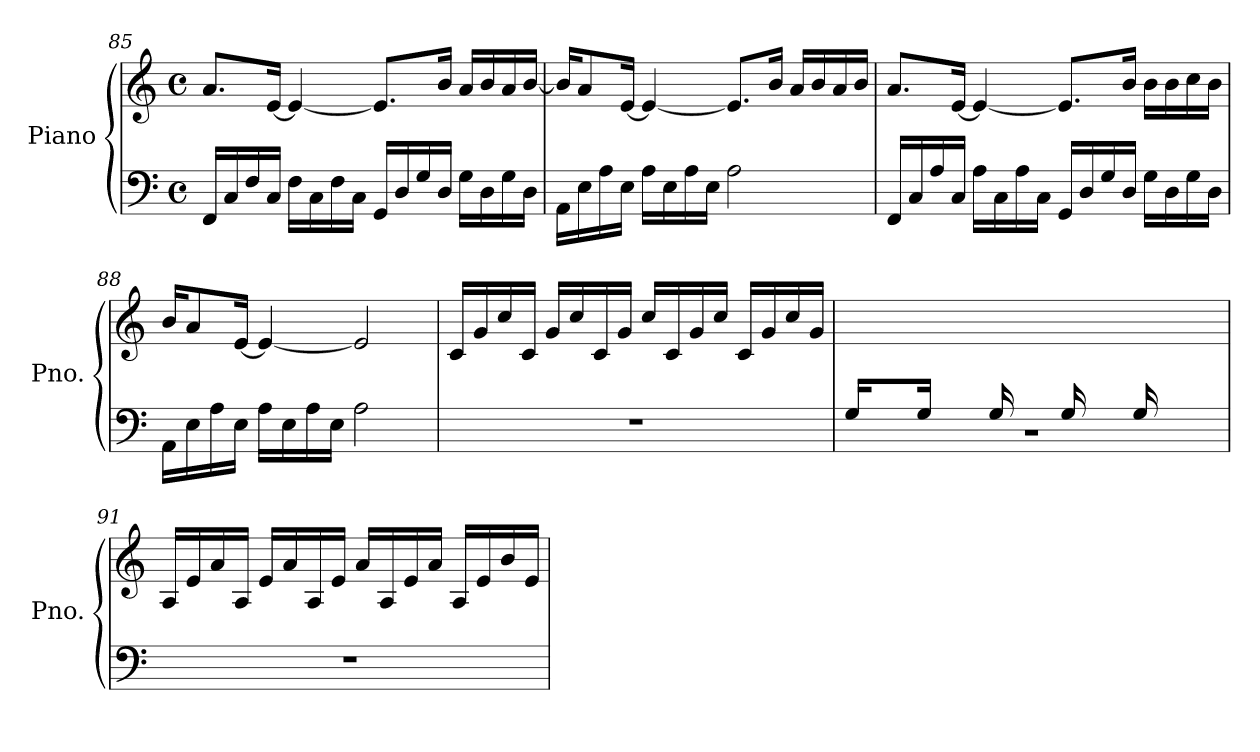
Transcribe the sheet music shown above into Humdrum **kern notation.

**kern	**kern
*part1	*part1
*staff2	*staff1
*I"Piano	*
*I'Pno.	*
*clefF4	*clefG2
*k[]	*k[]
*M4/4	*M4/4
*met(c)	*met(c)
=85	=85
16FF/LL	8.a/L
16C/	.
16F/	.
16C/JJ	[16e/Jk
16F\LL	4e/_
16C\	.
16F\	.
16C\JJ	.
16GG/LL	8.e/L]
16D/	.
16G/	.
16D/JJ	16b/Jk
16G\LL	16a/LL
16D\	16b/
16G\	16a/
16D\JJ	[16b/JJ
!!LO:LB:g=z
=86	=86
16AA\LL	16b/KL]
16E\	8a/
16A\	.
16E\JJ	[16e/Jk
16A\LL	4e/_
16E\	.
16A\	.
16E\JJ	.
2A\	8.e/L]
.	16b/Jk
.	16a/LL
.	16b/
.	16a/
.	16b/JJ
=87	=87
16FF/LL	8.a/L
16C/	.
16A/	.
16C/JJ	[16e/Jk
16A\LL	4e/_
16C\	.
16A\	.
16C\JJ	.
16GG/LL	8.e/L]
16D/	.
16G/	.
16D/JJ	16b/Jk
16G\LL	16b\LL
16D\	16b\
16G\	16cc\
16D\JJ	16b\JJ
=88	=88
16AA\LL	16b/KL
16E\	8a/
16A\	.
16E\JJ	[16e/Jk
16A\LL	4e/_
16E\	.
16A\	.
16E\JJ	.
2A\	2e/]
!!LO:LB:g=z
=89	=89
1r	16c/LL
.	16g/
.	16cc/
.	16c/JJ
.	16g/LL
.	16cc/
.	16c/
.	16g/JJ
.	16cc/LL
.	16c/
.	16g/
.	16cc/JJ
.	16c/LL
.	16g/
.	16cc/
.	16g/JJ
=90	=90
*^	*
16G/LL	1r	16ryy
8ryy	.	16g\
.	.	16b\
16G/JJ	.	16ryy
8ryy	.	16g\LL
.	.	16b\
16G/	.	16ryy
8ryy	.	16g\JJ
.	.	16b\LL
16G/	.	16ryy
8ryy	.	16g\
.	.	16b\JJ
16G/LL	.	16ryy
8.ryy	.	16g\
.	.	16b\
.	.	16g\JJ
*v	*v	*
=91	=91
1r	16A/LL
.	16e/
.	16a/
.	16A/JJ
.	16e/LL
.	16a/
.	16A/
.	16e/JJ
.	16a/LL
.	16A/
.	16e/
.	16a/JJ
.	16A/LL
.	16e/
.	16b/
.	16e/JJ
=	=
*-	*-
